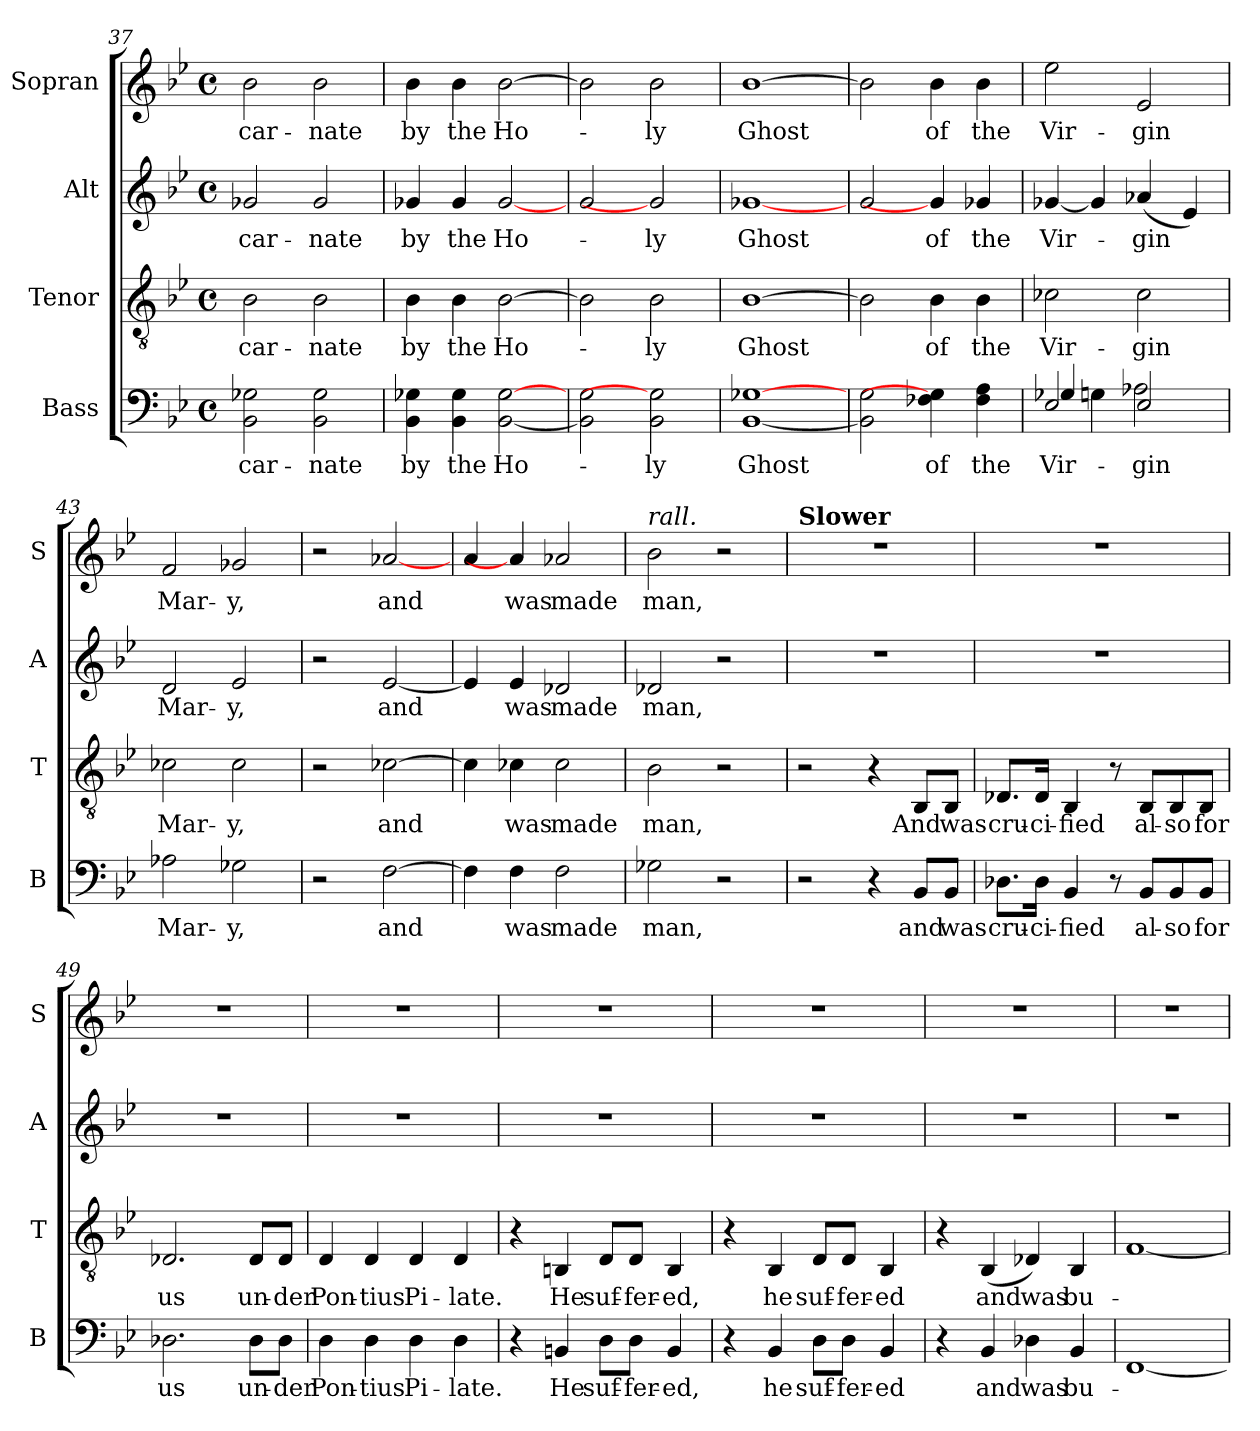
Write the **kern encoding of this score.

**kern	**text	**kern	**text	**kern	**text	**kern	**text
*part4	*part4	*part3	*part3	*part2	*part2	*part1	*part1
*staff4	*staff4	*staff3	*staff3	*staff2	*staff2	*staff1	*staff1
*I"Bass	*	*I"Tenor	*	*I"Alt	*	*I"Sopran	*
*I'B	*	*I'T	*	*I'A	*	*I'S	*
*clefF4	*	*clefGv2	*	*clefG2	*	*clefG2	*
*k[b-e-]	*	*k[b-e-]	*	*k[b-e-]	*	*k[b-e-]	*
*B-:	*	*B-:	*	*B-:	*	*B-:	*
*M4/4	*	*M4/4	*	*M4/4	*	*M4/4	*
*met(c)	*	*met(c)	*	*met(c)	*	*met(c)	*
=37	=37	=37	=37	=37	=37	=37	=37
!	!LO:LY:b	!	!LO:LY:b	!	!LO:LY:b	!	!LO:LY:b
2BB-\ 2G-X\	-car-	2B-\	-car-	2g-X/	-car-	2b-\	-car-
!	!LO:LY:b	!	!LO:LY:b	!	!LO:LY:b	!	!LO:LY:b
2BB-\ 2G-\	-nate	2B-\	-nate	2g-/	-nate	2b-\	-nate
=38	=38	=38	=38	=38	=38	=38	=38
!	!LO:LY:b	!	!LO:LY:b	!	!LO:LY:b	!	!LO:LY:b
4BB-\ 4G-X\	by	4B-\	by	4g-X/	by	4b-\	by
!	!LO:LY:b	!	!LO:LY:b	!	!LO:LY:b	!	!LO:LY:b
4BB-\ 4G-\	the	4B-\	the	4g-/	the	4b-\	the
!	!LO:LY:b	!	!LO:LY:b	!	!LO:LY:b	!	!LO:LY:b
[2BB-\ [2G-\	Ho-	[2B-\	Ho-	[2g-/	Ho-	[2b-\	Ho-
=39	=39	=39	=39	=39	=39	=39	=39
2BB-\] 2G\	.	2B-\]	.	2g/	.	2b-\]	.
!	!LO:LY:b	!	!LO:LY:b	!	!LO:LY:b	!	!LO:LY:b
2BB-\ 2G-\]	-ly	2B-\	-ly	2g-/]	-ly	2b-\	-ly
=40	=40	=40	=40	=40	=40	=40	=40
!	!LO:LY:b	!	!LO:LY:b	!	!LO:LY:b	!	!LO:LY:b
[1BB- [1G-X	Ghost	[1B-	Ghost	[1g-X	Ghost	[1b-	Ghost
=41	=41	=41	=41	=41	=41	=41	=41
2BB-\] 2G\	.	2B-\]	.	2g/	.	2b-\]	.
!	!LO:LY:b	!	!LO:LY:b	!	!LO:LY:b	!	!LO:LY:b
4F-X\ 4G-\]	of	4B-\	of	4g-/]	of	4b-\	of
!	!LO:LY:b	!	!LO:LY:b	!	!LO:LY:b	!	!LO:LY:b
4F-\ 4A\	the	4B-\	the	4g-X/	the	4b-\	the
!!LO:PB:g=z
=42	=42	=42	=42	=42	=42	=42	=42
!	!LO:LY:b	!	!LO:LY:b	!	!LO:LY:b	!	!LO:LY:b
*^	*	*	*	*	*	*	*
2E-/	4G-X/	Vir-	2c-X\	Vir-	[4g-X/	Vir-	2ee-\	Vir-
.	4Gn\	.	.	.	4g-/]	.	.	.
!	!	!LO:LY:b	!	!LO:LY:b	!	!LO:LY:b	!	!LO:LY:b
2E-/	2A-X\	-gin	2c-\	-gin	(<4a-X/	-gin	2e-/	-gin
.	.	.	.	.	4e-/)	.	.	.
*v	*v	*	*	*	*	*	*	*
=43	=43	=43	=43	=43	=43	=43	=43
!	!LO:LY:b	!	!LO:LY:b	!	!LO:LY:b	!	!LO:LY:b
2A-X\	Mar-	2c-X\	Mar-	2d/	Mar-	2f/	Mar-
!	!LO:LY:b	!	!LO:LY:b	!	!LO:LY:b	!	!LO:LY:b
2G-X\	-y,	2c-\	-y,	2e-/	-y,	2g-X/	-y,
=44	=44	=44	=44	=44	=44	=44	=44
2r	.	2r	.	2r	.	2r	.
!	!LO:LY:b	!	!LO:LY:b	!	!LO:LY:b	!	!LO:LY:b
[2F\	and	[2c-X\	and	[2e-/	and	[2a-X/	and
=45	=45	=45	=45	=45	=45	=45	=45
4F\]	.	4c-\]	.	4e-/]	.	4a/	.
!	!LO:LY:b	!	!LO:LY:b	!	!LO:LY:b	!	!LO:LY:b
4F\	was	4c-X\	was	4e-/	was	4a-/]	was
!	!LO:LY:b	!	!LO:LY:b	!	!LO:LY:b	!	!LO:LY:b
2F\	made	2c-\	made	2d-X/	made	2a-X/	made
=46	=46	=46	=46	=46	=46	=46	=46
!	!	!	!	!	!	!LO:TX:a:i:t=rall.	!
!	!LO:LY:b	!	!LO:LY:b	!	!LO:LY:b	!	!LO:LY:b
2G-X\	man,	2B-\	man,	2d-X/	man,	2b-\	man,
2r	.	2r	.	2r	.	2r	.
=47	=47	=47	=47	=47	=47	=47	=47
*	*	*	*	*	*	*MM80	*
!	!	!	!	!	!	!LO:TX:a:B:t=Slower	!
2r	.	2r	.	1r	.	1r	.
4r	.	4r	.	.	.	.	.
!	!LO:LY:b	!	!LO:LY:b	!	!	!	!
8BB-/L	and	8BB-/L	And	.	.	.	.
!	!LO:LY:b	!	!LO:LY:b	!	!	!	!
8BB-/J	was	8BB-/J	was	.	.	.	.
!!LO:LB:g=z
=48	=48	=48	=48	=48	=48	=48	=48
!	!LO:LY:b	!	!LO:LY:b	!	!	!	!
8.D-X\L	cru-	8.D-X/L	cru-	1r	.	1r	.
!	!LO:LY:b	!	!LO:LY:b	!	!	!	!
16D-\Jk	-ci-	16D-/Jk	-ci-	.	.	.	.
!	!LO:LY:b	!	!LO:LY:b	!	!	!	!
4BB-/	-fied	4BB-/	-fied	.	.	.	.
8r	.	8r	.	.	.	.	.
!	!LO:LY:b	!	!LO:LY:b	!	!	!	!
8BB-/L	al-	8BB-/L	al-	.	.	.	.
!	!LO:LY:b	!	!LO:LY:b	!	!	!	!
8BB-/	-so	8BB-/	-so	.	.	.	.
!	!LO:LY:b	!	!LO:LY:b	!	!	!	!
8BB-/J	for	8BB-/J	for	.	.	.	.
=49	=49	=49	=49	=49	=49	=49	=49
!	!LO:LY:b	!	!LO:LY:b	!	!	!	!
2.D-X\	us	2.D-X/	us	1r	.	1r	.
!	!LO:LY:b	!	!LO:LY:b	!	!	!	!
8D-\L	un-	8D-/L	un-	.	.	.	.
!	!LO:LY:b	!	!LO:LY:b	!	!	!	!
8D-\J	-der	8D-/J	-der	.	.	.	.
=50	=50	=50	=50	=50	=50	=50	=50
!	!LO:LY:b	!	!LO:LY:b	!	!	!	!
4D\	Pon-	4D/	Pon-	1r	.	1r	.
!	!LO:LY:b	!	!LO:LY:b	!	!	!	!
4D\	-tius	4D/	-tius	.	.	.	.
!	!LO:LY:b	!	!LO:LY:b	!	!	!	!
4D\	Pi-	4D/	Pi-	.	.	.	.
!	!LO:LY:b	!	!LO:LY:b	!	!	!	!
4D\	-late.	4D/	-late.	.	.	.	.
=51	=51	=51	=51	=51	=51	=51	=51
4r	.	4r	.	1r	.	1r	.
!	!LO:LY:b	!	!LO:LY:b	!	!	!	!
4BBn/	He	4BBn/	He	.	.	.	.
!	!LO:LY:b	!	!LO:LY:b	!	!	!	!
8D\L	suf-	8D/L	suf-	.	.	.	.
!	!LO:LY:b	!	!LO:LY:b	!	!	!	!
8D\J	-fer-	8D/J	-fer-	.	.	.	.
!	!LO:LY:b	!	!LO:LY:b	!	!	!	!
4BB/	-ed,	4BB/	-ed,	.	.	.	.
!!LO:PB:g=z
=52	=52	=52	=52	=52	=52	=52	=52
4r	.	4r	.	1r	.	1r	.
!	!LO:LY:b	!	!LO:LY:b	!	!	!	!
4BB-/	he	4BB-/	he	.	.	.	.
!	!LO:LY:b	!	!LO:LY:b	!	!	!	!
8D\L	suf-	8D/L	suf-	.	.	.	.
!	!LO:LY:b	!	!LO:LY:b	!	!	!	!
8D\J	-fer-	8D/J	-fer-	.	.	.	.
!	!LO:LY:b	!	!LO:LY:b	!	!	!	!
4BB-/	-ed	4BB-/	-ed	.	.	.	.
=53	=53	=53	=53	=53	=53	=53	=53
4r	.	4r	.	1r	.	1r	.
!	!LO:LY:b	!	!LO:LY:b	!	!	!	!
4BB-/	and	(<4BB-/	and	.	.	.	.
!	!LO:LY:b	!	!LO:LY:b	!	!	!	!
4D-X\	was	4D-X/)	was	.	.	.	.
!	!LO:LY:b	!	!LO:LY:b	!	!	!	!
4BB-/	bu-	4BB-/	bu-	.	.	.	.
=54	=54	=54	=54	=54	=54	=54	=54
[1FF	.	[1F	.	1r	.	1r	.
=	=	=	=	=	=	=	=
*-	*-	*-	*-	*-	*-	*-	*-
